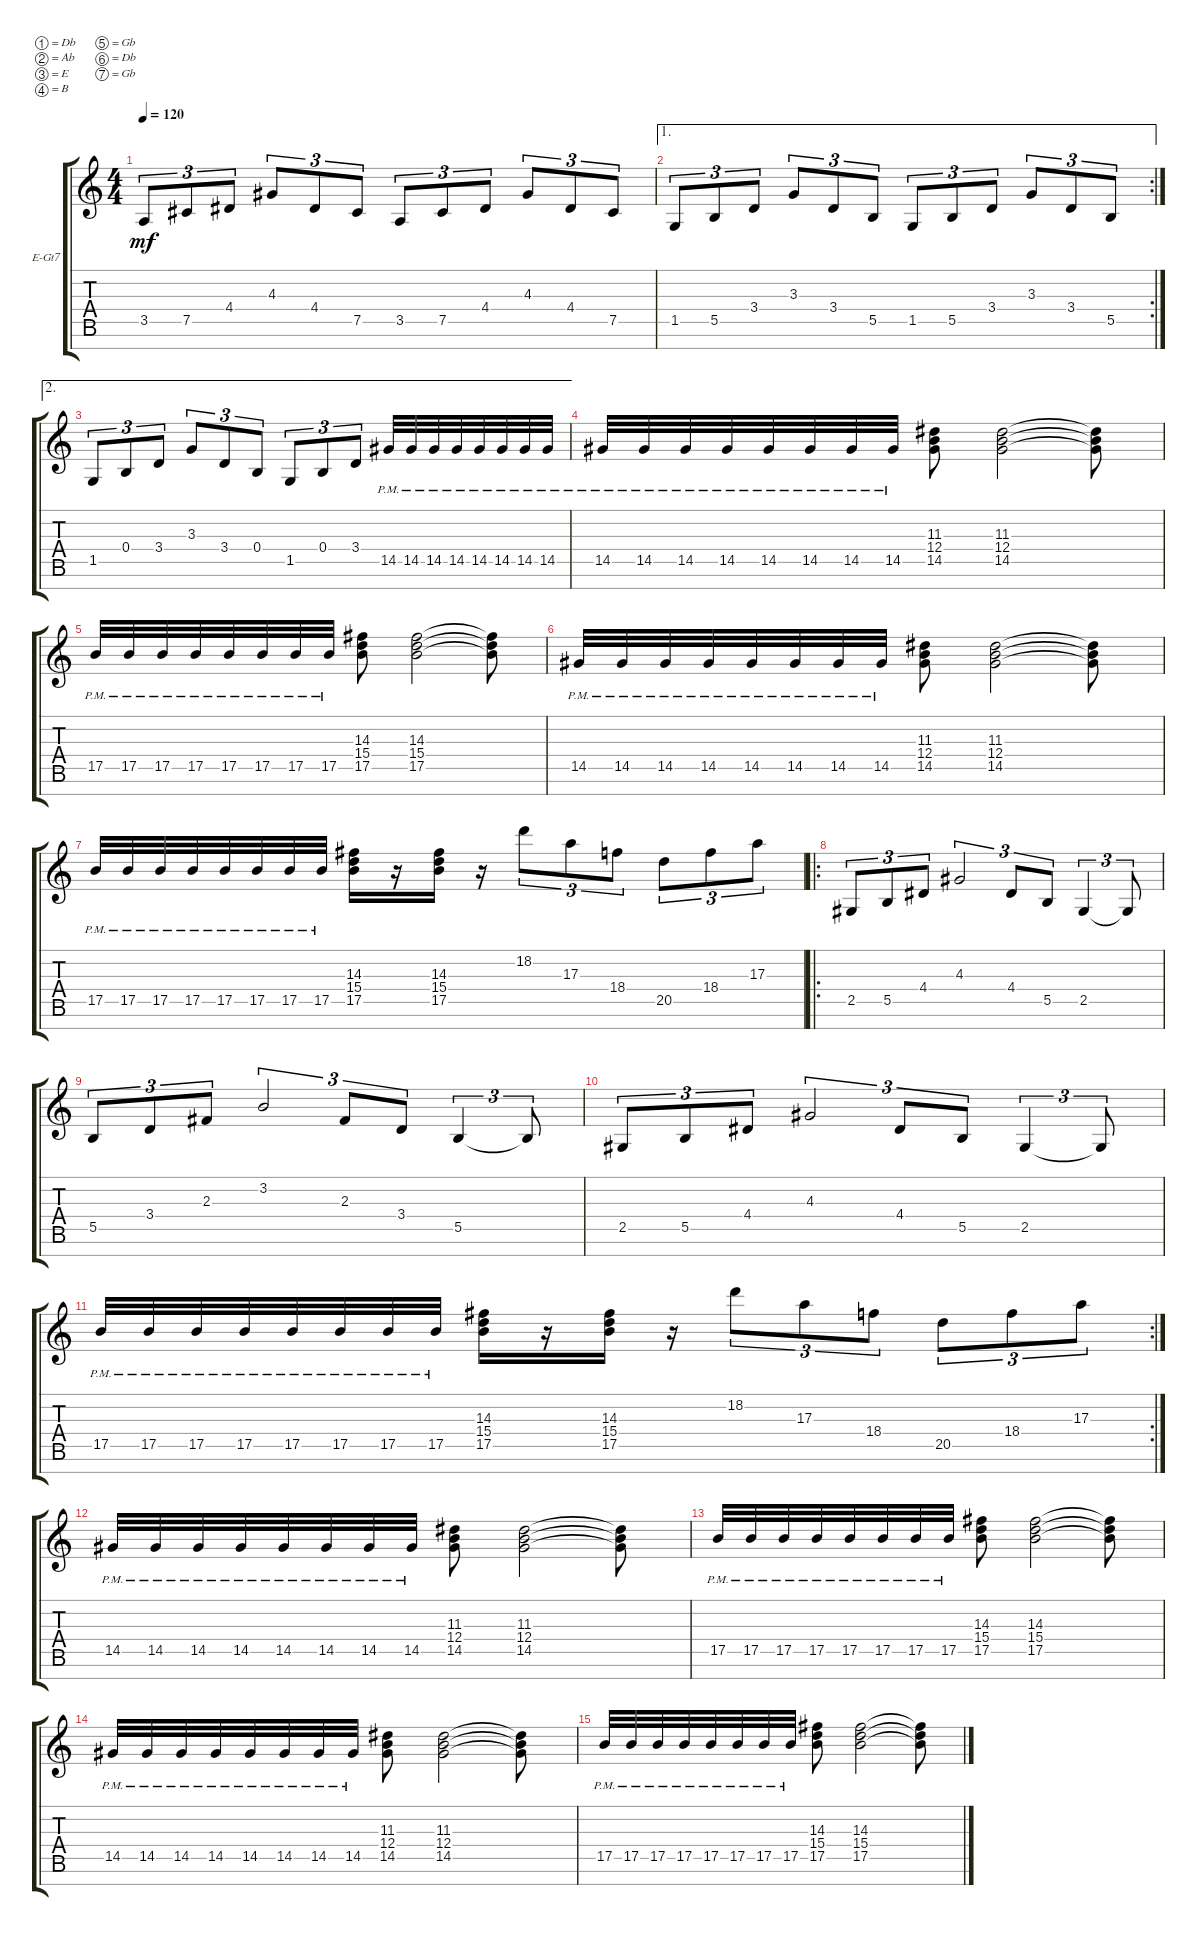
\defaultSystemsLayout 4
\bracketExtendMode groupsimilarinstruments
\firstSystemTrackNameOrientation horizontal
\otherSystemsTrackNameOrientation horizontal
\track ("Electric Guitar" "E-Gt7") {instrument distortionguitar}
\staff {score tabs}
\tuning (Db4 Ab3 E3 B2 Gb2 Db2 Gb1)
\ts (4 4)
\tempo 120
\clef g2
\ks c
3.5.8{tu (3 2) dy mf beam Up} 7.5{acc #}.8{tu (3 2) beam Up} 4.4{acc #}.8{tu (3 2) beam Up} 4.3{acc #}.8{tu (3 2) beam Up} 4.4{acc #}.8{tu (3 2) beam Up} 7.5{acc #}.8{tu (3 2) beam Up} 3.5.8{tu (3 2) beam Up} 7.5{acc #}.8{tu (3 2) beam Up} 4.4{acc #}.8{tu (3 2) beam Up} 4.3{acc #}.8{tu (3 2) beam Up} 4.4{acc #}.8{tu (3 2) beam Up} 7.5{acc #}.8{tu (3 2) beam Up} |
\ae 1
\rc 2
1.5.8{tu (3 2) beam Up} 5.5.8{tu (3 2) beam Up} 3.4.8{tu (3 2) beam Up} 3.3.8{tu (3 2) beam Up} 3.4.8{tu (3 2) beam Up} 5.5.8{tu (3 2) beam Up} 1.5.8{tu (3 2) beam Up} 5.5.8{tu (3 2) beam Up} 3.4.8{tu (3 2) beam Up} 3.3.8{tu (3 2) beam Up} 3.4.8{tu (3 2) beam Up} 5.5.8{tu (3 2) beam Up} |
\ae 2
1.5.8{tu (3 2) beam Up} 0.4.8{tu (3 2) beam Up} 3.4.8{tu (3 2) beam Up} 3.3.8{tu (3 2) beam Up} 3.4.8{tu (3 2) beam Up} 0.4.8{tu (3 2) beam Up} 1.5.8{tu (3 2) beam Up} 0.4.8{tu (3 2) beam Up} 3.4.8{tu (3 2) beam Up} 14.5{pm acc #}.32{beam Up} 14.5{pm acc #}.32{beam Up} 14.5{pm acc #}.32{beam Up} 14.5{pm acc #}.32{beam Up} 14.5{pm acc #}.32{beam Up} 14.5{pm acc #}.32{beam Up} 14.5{pm acc #}.32{beam Up} 14.5{pm acc #}.32{beam Up} |
14.5{pm acc #}.32{beam Up} 14.5{pm acc #}.32{beam Up} 14.5{pm acc #}.32{beam Up} 14.5{pm acc #}.32{beam Up} 14.5{pm acc #}.32{beam Up} 14.5{pm acc #}.32{beam Up} 14.5{pm acc #}.32{beam Up} 14.5{pm acc #}.32{beam Up} (14.5{acc #} 12.4 11.3{acc #}).8{beam Down} (14.5{acc #} 12.4 11.3{acc #}).2{beam Down} (14.5{t acc #} 12.4{t} 11.3{t acc #}).8{beam Down} |
17.5{pm}.32{beam Up} 17.5{pm}.32{beam Up} 17.5{pm}.32{beam Up} 17.5{pm}.32{beam Up} 17.5{pm}.32{beam Up} 17.5{pm}.32{beam Up} 17.5{pm}.32{beam Up} 17.5{pm}.32{beam Up} (14.3{acc #} 15.4 17.5).8{beam Down} (14.3{acc #} 15.4 17.5).2{beam Down} (14.3{t acc #} 15.4{t} 17.5{t}).8{beam Down} |
14.5{pm acc #}.32{beam Up} 14.5{pm acc #}.32{beam Up} 14.5{pm acc #}.32{beam Up} 14.5{pm acc #}.32{beam Up} 14.5{pm acc #}.32{beam Up} 14.5{pm acc #}.32{beam Up} 14.5{pm acc #}.32{beam Up} 14.5{pm acc #}.32{beam Up} (14.5{acc #} 12.4 11.3{acc #}).8{beam Down} (14.5{acc #} 12.4 11.3{acc #}).2{beam Down} (14.5{t acc #} 12.4{t} 11.3{t acc #}).8{beam Down} |
17.5{pm}.32{beam Up} 17.5{pm}.32{beam Up} 17.5{pm}.32{beam Up} 17.5{pm}.32{beam Up} 17.5{pm}.32{beam Up} 17.5{pm}.32{beam Up} 17.5{pm}.32{beam Up} 17.5{pm}.32{beam Up} (14.3{acc #} 15.4 17.5).16{beam Down} r.16{beam Down} (14.3{acc #} 15.4 17.5).16{beam Down} r.16{beam Down} 18.2.8{tu (3 2) beam Down} 17.3.8{tu (3 2) beam Down} 18.4.8{tu (3 2) beam Down} 20.5.8{tu (3 2) beam Down} 18.4.8{tu (3 2) beam Down} 17.3.8{tu (3 2) beam Down} |
\ro
2.5{acc #}.8{tu (3 2) beam Up} 5.5.8{tu (3 2) beam Up} 4.4{acc #}.8{tu (3 2) beam Up} 4.3{acc #}.2{tu (3 2) beam Up} 4.4{acc #}.8{tu (3 2) beam Up} 5.5.8{tu (3 2) beam Up} 2.5{acc #}.4{tu (3 2) beam Up} 2.5{t acc #}.8{tu (3 2) beam Up} |
5.5.8{tu (3 2) beam Up} 3.4.8{tu (3 2) beam Up} 2.3{acc #}.8{tu (3 2) beam Up} 3.2.2{tu (3 2) beam Up} 2.3{acc #}.8{tu (3 2) beam Up} 3.4.8{tu (3 2) beam Up} 5.5.4{tu (3 2) beam Up} 5.5{t}.8{tu (3 2) beam Up} |
2.5{acc #}.8{tu (3 2) beam Up} 5.5.8{tu (3 2) beam Up} 4.4{acc #}.8{tu (3 2) beam Up} 4.3{acc #}.2{tu (3 2) beam Up} 4.4{acc #}.8{tu (3 2) beam Up} 5.5.8{tu (3 2) beam Up} 2.5{acc #}.4{tu (3 2) beam Up} 2.5{t acc #}.8{tu (3 2) beam Up} |
\rc 2
17.5{pm}.32{beam Up} 17.5{pm}.32{beam Up} 17.5{pm}.32{beam Up} 17.5{pm}.32{beam Up} 17.5{pm}.32{beam Up} 17.5{pm}.32{beam Up} 17.5{pm}.32{beam Up} 17.5{pm}.32{beam Up} (14.3{acc #} 15.4 17.5).16{beam Down} r.16{beam Down} (14.3{acc #} 15.4 17.5).16{beam Down} r.16{beam Down} 18.2.8{tu (3 2) beam Down} 17.3.8{tu (3 2) beam Down} 18.4.8{tu (3 2) beam Down} 20.5.8{tu (3 2) beam Down} 18.4.8{tu (3 2) beam Down} 17.3.8{tu (3 2) beam Down} |
14.5{pm acc #}.32{beam Up} 14.5{pm acc #}.32{beam Up} 14.5{pm acc #}.32{beam Up} 14.5{pm acc #}.32{beam Up} 14.5{pm acc #}.32{beam Up} 14.5{pm acc #}.32{beam Up} 14.5{pm acc #}.32{beam Up} 14.5{pm acc #}.32{beam Up} (14.5{acc #} 12.4 11.3{acc #}).8{beam Down} (14.5{acc #} 12.4 11.3{acc #}).2{beam Down} (14.5{t acc #} 12.4{t} 11.3{t acc #}).8{beam Down} |
17.5{pm}.32{beam Up} 17.5{pm}.32{beam Up} 17.5{pm}.32{beam Up} 17.5{pm}.32{beam Up} 17.5{pm}.32{beam Up} 17.5{pm}.32{beam Up} 17.5{pm}.32{beam Up} 17.5{pm}.32{beam Up} (14.3{acc #} 15.4 17.5).8{beam Down} (14.3{acc #} 15.4 17.5).2{beam Down} (14.3{t acc #} 15.4{t} 17.5{t}).8{beam Down} |
14.5{pm acc #}.32{beam Up} 14.5{pm acc #}.32{beam Up} 14.5{pm acc #}.32{beam Up} 14.5{pm acc #}.32{beam Up} 14.5{pm acc #}.32{beam Up} 14.5{pm acc #}.32{beam Up} 14.5{pm acc #}.32{beam Up} 14.5{pm acc #}.32{beam Up} (14.5{acc #} 12.4 11.3{acc #}).8{beam Down} (14.5{acc #} 12.4 11.3{acc #}).2{beam Down} (14.5{t acc #} 12.4{t} 11.3{t acc #}).8{beam Down} |
17.5{pm}.32{beam Up} 17.5{pm}.32{beam Up} 17.5{pm}.32{beam Up} 17.5{pm}.32{beam Up} 17.5{pm}.32{beam Up} 17.5{pm}.32{beam Up} 17.5{pm}.32{beam Up} 17.5{pm}.32{beam Up} (14.3{acc #} 15.4 17.5).8{beam Down} (14.3{acc #} 15.4 17.5).2{beam Down} (14.3{t acc #} 15.4{t} 17.5{t}).8{beam Down}
